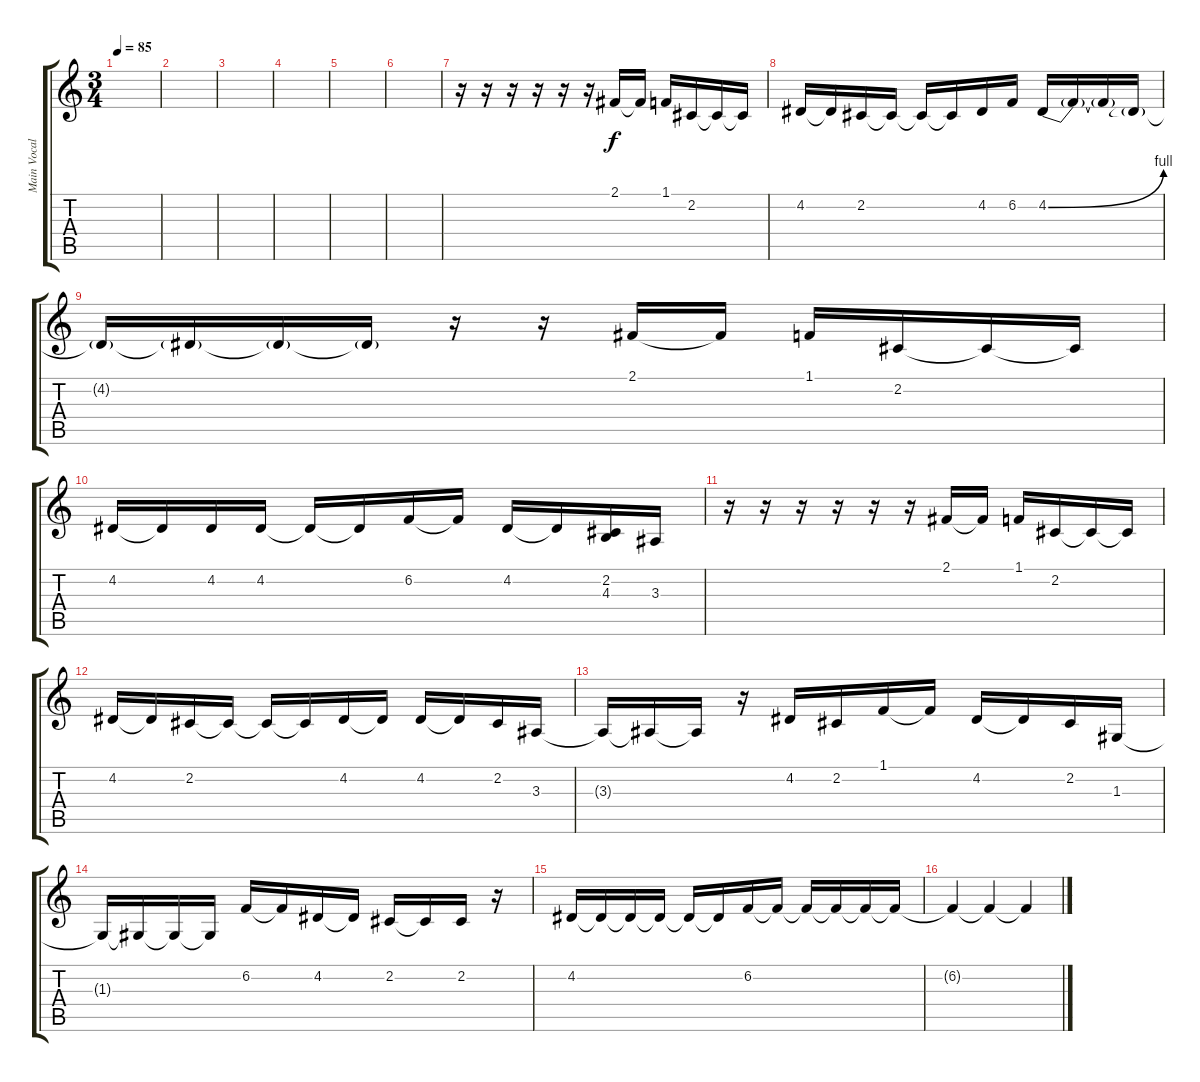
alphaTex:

\track ("Main Vocal" "Main Vocal") {instrument lead6voice}
\staff {score tabs}
\tuning (E4 B3 G3 D3 A2 E2) {hide}
\ts (3 4)
\tempo 85
\clef g2
\ks c
|
|
|
|
|
|
r.16 r.16 r.16 r.16 r.16 r.16 2.1.16 2.1{t}.16 1.1.16 2.2.16 2.2{t}.16 2.2{t}.16 |
4.2.16 4.2{t}.16 2.2.16 2.2{t}.16 2.2{t}.16 2.2{t}.16 4.2.16 6.2.16 4.2{be (bend 0 0 60 4)}.16 4.2{t}.16 4.2{t}.16 4.2{t}.16 |
4.2{t}.16 4.2{t}.16 4.2{t}.16 4.2{t}.16 r.16 r.16 2.1.16 2.1{t}.16 1.1.16 2.2.16 2.2{t}.16 2.2{t}.16 |
4.2.16 4.2{t}.16 4.2.16 4.2.16 4.2{t}.16 4.2{t}.16 6.2.16 6.2{t}.16 4.2.16 4.2{t}.16 (2.2 4.3).16 3.3.16 |
r.16 r.16 r.16 r.16 r.16 r.16 2.1.16 2.1{t}.16 1.1.16 2.2.16 2.2{t}.16 2.2{t}.16 |
4.2.16 4.2{t}.16 2.2.16 2.2{t}.16 2.2{t}.16 2.2{t}.16 4.2.16 4.2{t}.16 4.2.16 4.2{t}.16 2.2.16 3.3.16 |
3.3{t}.16 3.3{t}.16 3.3{t}.16 r.16 4.2.16 2.2.16 1.1.16 1.1{t}.16 4.2.16 4.2{t}.16 2.2.16 1.3.16 |
1.3{t}.16 1.3{t}.16 1.3{t}.16 1.3{t}.16 6.2.16 6.2{t}.16 4.2.16 4.2{t}.16 2.2.16 2.2{t}.16 2.2.16 r.16 |
4.2.16 4.2{t}.16 4.2{t}.16 4.2{t}.16 4.2{t}.16 4.2{t}.16 6.2.16 6.2{t}.16 6.2{t}.16 6.2{t}.16 6.2{t}.16 6.2{t}.16 |
6.2{t}.4 6.2{t}.4 6.2{t}.4
